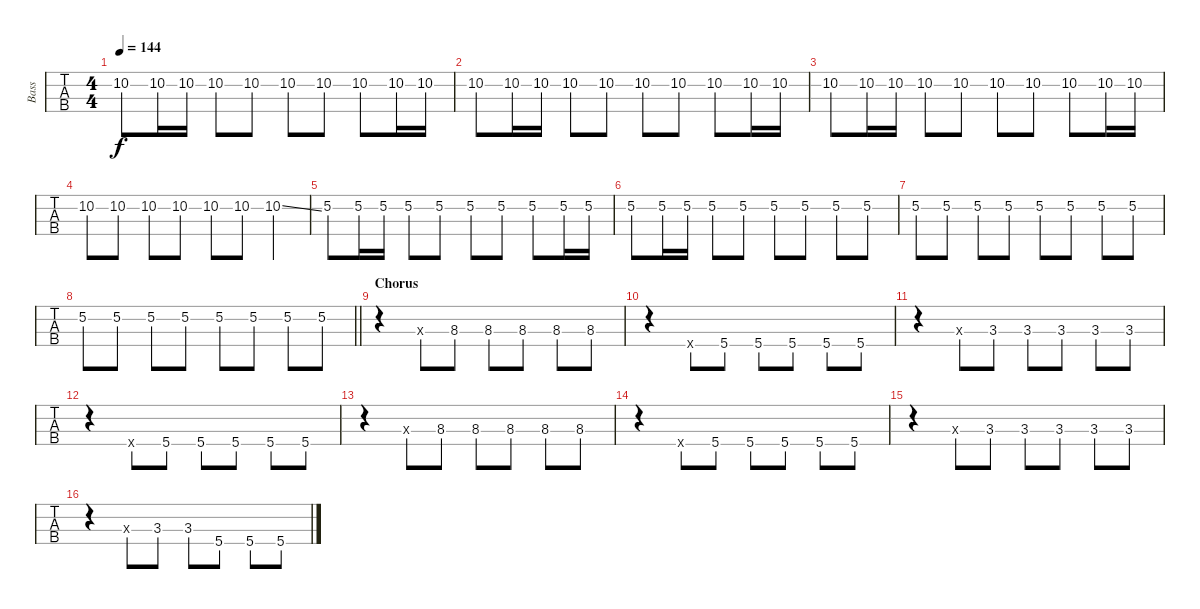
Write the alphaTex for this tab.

\track ("Bass" "Bass") {instrument electricbasspick}
\staff {tabs}
\tuning (G2 D2 A1 E1) {hide}
\ts (4 4)
\tempo 144
\clef f4
\ks c
10.2.8{dy f} 10.2.16 10.2.16 10.2.8 10.2.8 10.2.8 10.2.8 10.2.8 10.2.16 10.2.16 |
10.2.8 10.2.16 10.2.16 10.2.8 10.2.8 10.2.8 10.2.8 10.2.8 10.2.16 10.2.16 |
10.2.8 10.2.16 10.2.16 10.2.8 10.2.8 10.2.8 10.2.8 10.2.8 10.2.16 10.2.16 |
10.2.8 10.2.8 10.2.8 10.2.8 10.2.8 10.2.8 10.2{ss}.4 |
5.2.8 5.2.16 5.2.16 5.2.8 5.2.8 5.2.8 5.2.8 5.2.8 5.2.16 5.2.16 |
5.2.8 5.2.16 5.2.16 5.2.8 5.2.8 5.2.8 5.2.8 5.2.8 5.2.8 |
5.2.8 5.2.8 5.2.8 5.2.8 5.2.8 5.2.8 5.2.8 5.2.8 |
\barLineRight lightlight
5.2.8 5.2.8 5.2.8 5.2.8 5.2.8 5.2.8 5.2.8 5.2.8 |
\section ("" "Chorus")
r.4 0.3{x}.8 8.3.8 8.3.8 8.3.8 8.3.8 8.3.8 |
r.4 0.4{x}.8 5.4.8 5.4.8 5.4.8 5.4.8 5.4.8 |
r.4 0.3{x}.8 3.3.8 3.3.8 3.3.8 3.3.8 3.3.8 |
r.4 0.4{x}.8 5.4.8 5.4.8 5.4.8 5.4.8 5.4.8 |
r.4 0.3{x}.8 8.3.8 8.3.8 8.3.8 8.3.8 8.3.8 |
r.4 0.4{x}.8 5.4.8 5.4.8 5.4.8 5.4.8 5.4.8 |
r.4 0.3{x}.8 3.3.8 3.3.8 3.3.8 3.3.8 3.3.8 |
r.4 0.3{x}.8 3.3.8 3.3.8 5.4.8 5.4.8 5.4.8
